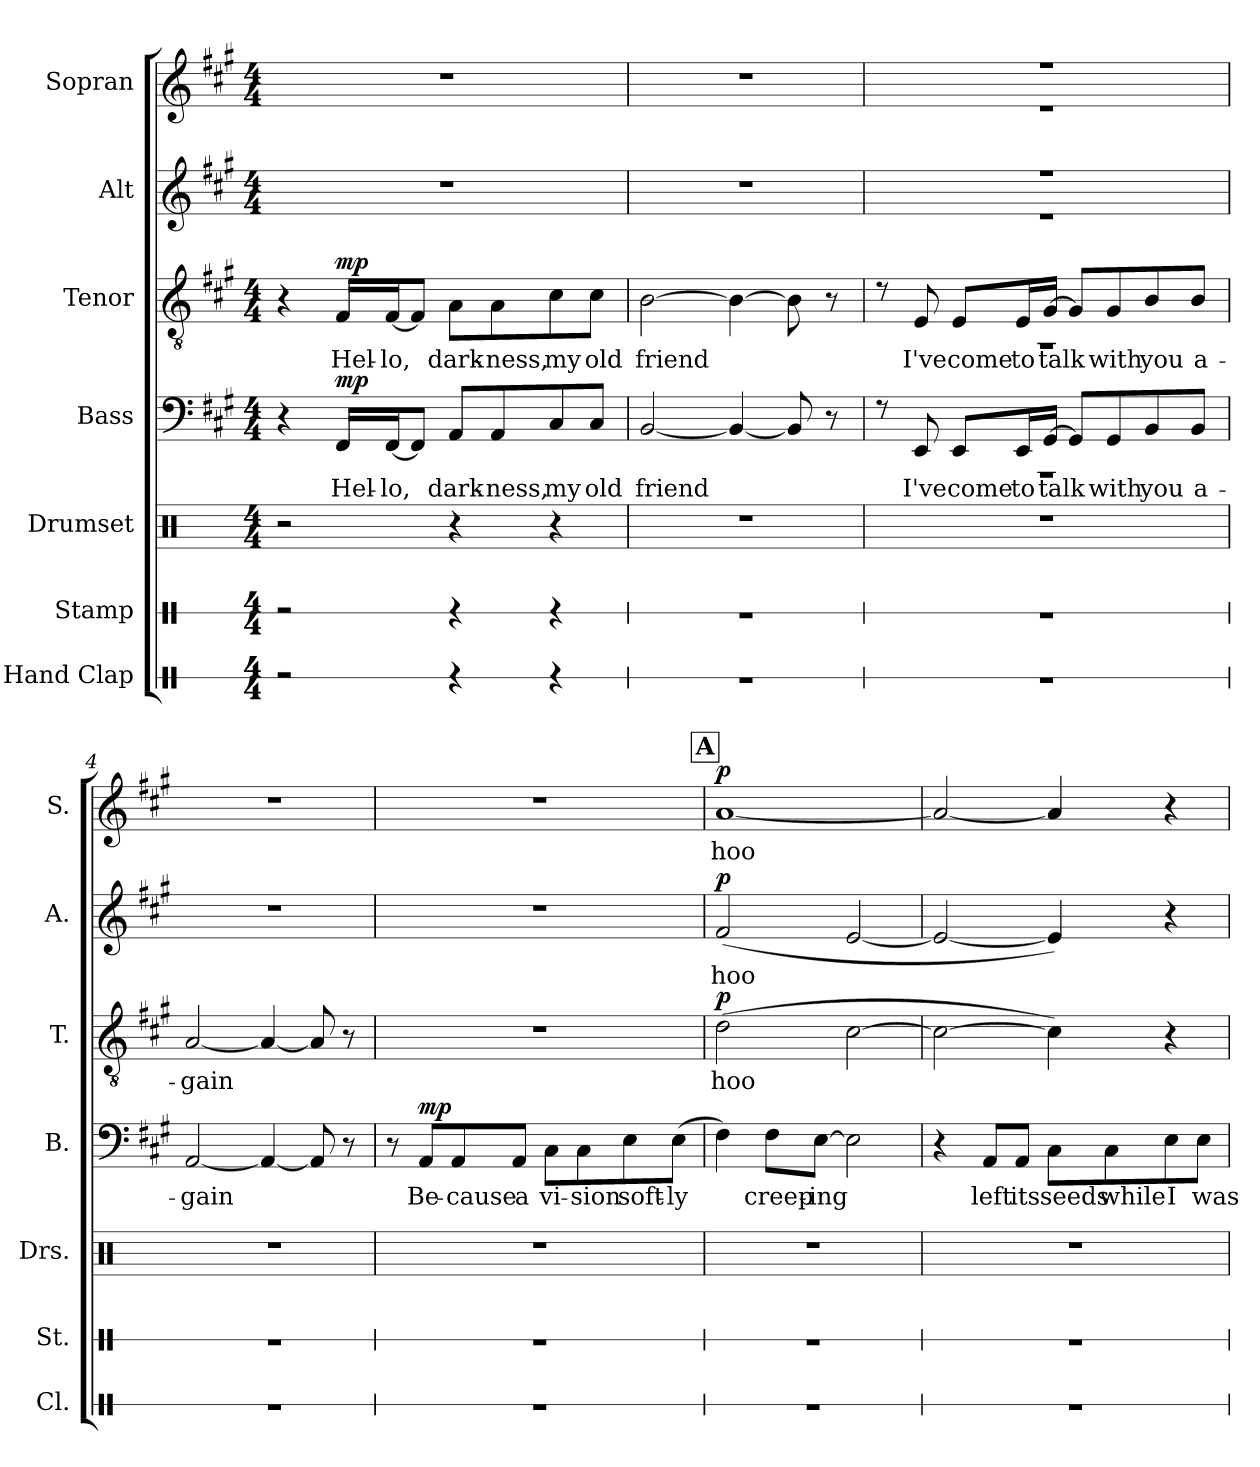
**kern	**kern	**kern	**kern	**text	**dynam	**kern	**text	**dynam	**kern	**text	**dynam	**kern	**text	**dynam
*part7	*part6	*part5	*part4	*part4	*part4	*part3	*part3	*part3	*part2	*part2	*part2	*part1	*part1	*part1
*staff7	*staff6	*staff5	*staff4	*staff4	*staff4	*staff3	*staff3	*staff3	*staff2	*staff2	*staff2	*staff1	*staff1	*staff1
*I"Hand Clap	*I"Stamp	*I"Drumset	*I"Bass	*	*	*I"Tenor	*	*	*I"Alt	*	*	*I"Sopran	*	*
*I'Cl.	*I'St.	*I'Drs.	*I'B.	*	*	*I'T.	*	*	*I'A.	*	*	*I'S.	*	*
*stria1	*stria1	*	*	*	*	*	*	*	*	*	*	*	*	*
*clefX	*clefX	*clefX	*clefF4	*	*	*clefGv2	*	*	*clefG2	*	*	*clefG2	*	*
*k[]	*k[]	*k[]	*k[f#c#g#]	*	*	*k[f#c#g#]	*	*	*k[f#c#g#]	*	*	*k[f#c#g#]	*	*
*M4/4	*M4/4	*M4/4	*M4/4	*	*	*M4/4	*	*	*M4/4	*	*	*M4/4	*	*
*MM91	*MM91	*MM91	*MM91	*	*	*MM91	*	*	*MM91	*	*	*MM91	*	*
=1	=1	=1	=1	=1	=1	=1	=1	=1	=1	=1	=1	=1	=1	=1
2r	2r	2r	4r	.	.	4r	.	.	1r	.	.	1r	.	.
!	!	!	!	!LO:LY:b	!LO:DY:a	!	!LO:LY:b	!LO:DY:a	!	!	!	!	!	!
.	.	.	16FF#/LL	Hel-	mp	16F#/LL	Hel-	mp	.	.	.	.	.	.
!	!	!	!	!LO:LY:b	!	!	!LO:LY:b	!	!	!	!	!	!	!
.	.	.	[16FF#/J	-lo,	.	[16F#/J	-lo,	.	.	.	.	.	.	.
.	.	.	8FF#/J]	.	.	8F#/J]	.	.	.	.	.	.	.	.
!	!	!	!	!LO:LY:b	!	!	!LO:LY:b	!	!	!	!	!	!	!
4r	4r	4r	8AA/L	dark-	.	8A\L	dark-	.	.	.	.	.	.	.
!	!	!	!	!LO:LY:b	!	!	!LO:LY:b	!	!	!	!	!	!	!
.	.	.	8AA/	-ness,	.	8A\	-ness,	.	.	.	.	.	.	.
!	!	!	!	!LO:LY:b	!	!	!LO:LY:b	!	!	!	!	!	!	!
4r	4r	4r	8C#/	my	.	8c#\	my	.	.	.	.	.	.	.
!	!	!	!	!LO:LY:b	!	!	!LO:LY:b	!	!	!	!	!	!	!
.	.	.	8C#/J	old	.	8c#\J	old	.	.	.	.	.	.	.
=2	=2	=2	=2	=2	=2	=2	=2	=2	=2	=2	=2	=2	=2	=2
!	!	!	!	!LO:LY:b	!	!	!LO:LY:b	!	!	!	!	!	!	!
1r	1r	1r	[2BB/	friend	.	[2B\	friend	.	1r	.	.	1r	.	.
.	.	.	4BB/_	.	.	4B\_	.	.	.	.	.	.	.	.
.	.	.	8BB/]	.	.	8B\]	.	.	.	.	.	.	.	.
.	.	.	8r	.	.	8r	.	.	.	.	.	.	.	.
=3	=3	=3	=3	=3	=3	=3	=3	=3	=3	=3	=3	=3	=3	=3
*	*	*	*^	*	*	*^	*	*	*^	*	*	*^	*	*
1r	1r	1r	8r	1r	.	.	8r	1r	.	.	1r	1r	.	.	1r	1r	.	.
!	!	!	!	!	!LO:LY:b	!	!	!	!LO:LY:b	!	!	!	!	!	!	!	!	!
.	.	.	8EE/	.	I've	.	8E/	.	I've	.	.	.	.	.	.	.	.	.
!	!	!	!	!	!LO:LY:b	!	!	!	!LO:LY:b	!	!	!	!	!	!	!	!	!
.	.	.	8EE/L	.	come	.	8E/L	.	come	.	.	.	.	.	.	.	.	.
!	!	!	!	!	!LO:LY:b	!	!	!	!LO:LY:b	!	!	!	!	!	!	!	!	!
.	.	.	16EE/L	.	to	.	16E/L	.	to	.	.	.	.	.	.	.	.	.
!	!	!	!	!	!LO:LY:b	!	!	!	!LO:LY:b	!	!	!	!	!	!	!	!	!
.	.	.	[16GG#/JJ	.	talk	.	[16G#/JJ	.	talk	.	.	.	.	.	.	.	.	.
.	.	.	8GG#/L]	.	.	.	8G#/L]	.	.	.	.	.	.	.	.	.	.	.
!	!	!	!	!	!LO:LY:b	!	!	!	!LO:LY:b	!	!	!	!	!	!	!	!	!
.	.	.	8GG#/	.	with	.	8G#/	.	with	.	.	.	.	.	.	.	.	.
!	!	!	!	!	!LO:LY:b	!	!	!	!LO:LY:b	!	!	!	!	!	!	!	!	!
.	.	.	8BB/	.	you	.	8B/	.	you	.	.	.	.	.	.	.	.	.
!	!	!	!	!	!LO:LY:b	!	!	!	!LO:LY:b	!	!	!	!	!	!	!	!	!
.	.	.	8BB/J	.	a-	.	8B/J	.	a-	.	.	.	.	.	.	.	.	.
*	*	*	*v	*v	*	*	*	*	*	*	*v	*v	*	*	*v	*v	*	*
*	*	*	*	*	*	*v	*v	*	*	*	*	*	*	*	*
=4	=4	=4	=4	=4	=4	=4	=4	=4	=4	=4	=4	=4	=4	=4
!	!	!	!	!LO:LY:b	!	!	!LO:LY:b	!	!	!	!	!	!	!
1r	1r	1r	[2AA/	gain	.	[2A/	gain	.	1r	.	.	1r	.	.
.	.	.	4AA/_	.	.	4A/_	.	.	.	.	.	.	.	.
.	.	.	8AA/]	.	.	8A/]	.	.	.	.	.	.	.	.
.	.	.	8r	.	.	8r	.	.	.	.	.	.	.	.
=5	=5	=5	=5	=5	=5	=5	=5	=5	=5	=5	=5	=5	=5	=5
1r	1r	1r	8r	.	.	1r	.	.	1r	.	.	1r	.	.
!	!	!	!	!LO:LY:b	!LO:DY:a	!	!	!	!	!	!	!	!	!
.	.	.	8AA/L	Be-	mp	.	.	.	.	.	.	.	.	.
!	!	!	!	!LO:LY:b	!	!	!	!	!	!	!	!	!	!
.	.	.	8AA/	-cause	.	.	.	.	.	.	.	.	.	.
!	!	!	!	!LO:LY:b	!	!	!	!	!	!	!	!	!	!
.	.	.	8AA/J	a	.	.	.	.	.	.	.	.	.	.
!	!	!	!	!LO:LY:b	!	!	!	!	!	!	!	!	!	!
.	.	.	8C#\L	vi-	.	.	.	.	.	.	.	.	.	.
!	!	!	!	!LO:LY:b	!	!	!	!	!	!	!	!	!	!
.	.	.	8C#\	-sion	.	.	.	.	.	.	.	.	.	.
!	!	!	!	!LO:LY:b	!	!	!	!	!	!	!	!	!	!
.	.	.	8E\	soft-	.	.	.	.	.	.	.	.	.	.
!	!	!	!	!LO:LY:b	!	!	!	!	!	!	!	!	!	!
.	.	.	(8E\J	-ly	.	.	.	.	.	.	.	.	.	.
!!LO:REH:place=s1:a:B:fs=14:t=A
=6	=6	=6	=6	=6	=6	=6	=6	=6	=6	=6	=6	=6	=6	=6
!	!	!	!	!	!	!	!LO:LY:b	!LO:DY:a	!	!LO:LY:b	!LO:DY:a	!	!LO:LY:b	!LO:DY:a
1r	1r	1r	4F#\)	.	.	(2d\	hoo	p	(2f#/	hoo	p	[1a	hoo	p
!	!	!	!	!LO:LY:b	!	!	!	!	!	!	!	!	!	!
.	.	.	8F#\L	creep-	.	.	.	.	.	.	.	.	.	.
!	!	!	!	!LO:LY:b	!	!	!	!	!	!	!	!	!	!
.	.	.	[8E\J	-ing	.	.	.	.	.	.	.	.	.	.
.	.	.	2E\]	.	.	[2c#\	.	.	[2e/	.	.	.	.	.
=7	=7	=7	=7	=7	=7	=7	=7	=7	=7	=7	=7	=7	=7	=7
1r	1r	1r	4r	.	.	2c#\_	.	.	2e/_	.	.	2a/_	.	.
!	!	!	!	!LO:LY:b	!	!	!	!	!	!	!	!	!	!
.	.	.	8AA/L	left	.	.	.	.	.	.	.	.	.	.
!	!	!	!	!LO:LY:b	!	!	!	!	!	!	!	!	!	!
.	.	.	8AA/J	its	.	.	.	.	.	.	.	.	.	.
!	!	!	!	!LO:LY:b	!	!	!	!	!	!	!	!	!	!
.	.	.	8C#\L	seeds	.	4c#\])	.	.	4e/])	.	.	4a/]	.	.
!	!	!	!	!LO:LY:b	!	!	!	!	!	!	!	!	!	!
.	.	.	8C#\	while	.	.	.	.	.	.	.	.	.	.
!	!	!	!	!LO:LY:b	!	!	!	!	!	!	!	!	!	!
.	.	.	8E\	I	.	4r	.	.	4r	.	.	4r	.	.
!	!	!	!	!LO:LY:b	!	!	!	!	!	!	!	!	!	!
.	.	.	8E\J	was	.	.	.	.	.	.	.	.	.	.
=	=	=	=	=	=	=	=	=	=	=	=	=	=	=
*-	*-	*-	*-	*-	*-	*-	*-	*-	*-	*-	*-	*-	*-	*-
